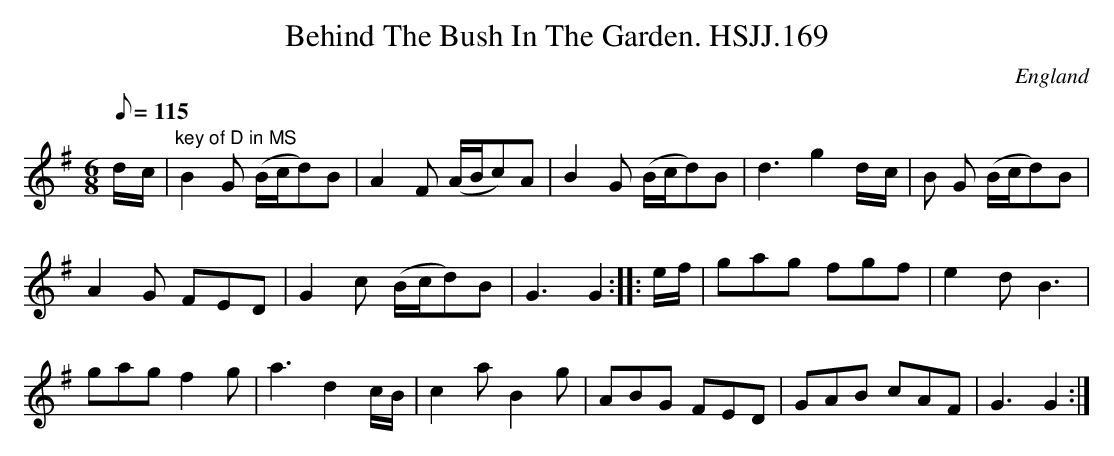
X:1
T:Behind The Bush In The Garden. HSJJ.169
M:6/8
L:1/8
Q:115
O:England
K:G
d/-c/|"key of D in MS"B2G (B/c/d)B|A2F (A/B/c)A|B2G (B/c/d)B|d3g2d/-c/|B
2G (B/c/d)B|!
A2G FED|G2c (B/c/d)B|G3G2:|
|:e/f/|gag fgf|e2dB3|!gagf2g|a3d2c/B/|c2aB2g|ABG FED|GAB cAF|G3G2:|]
